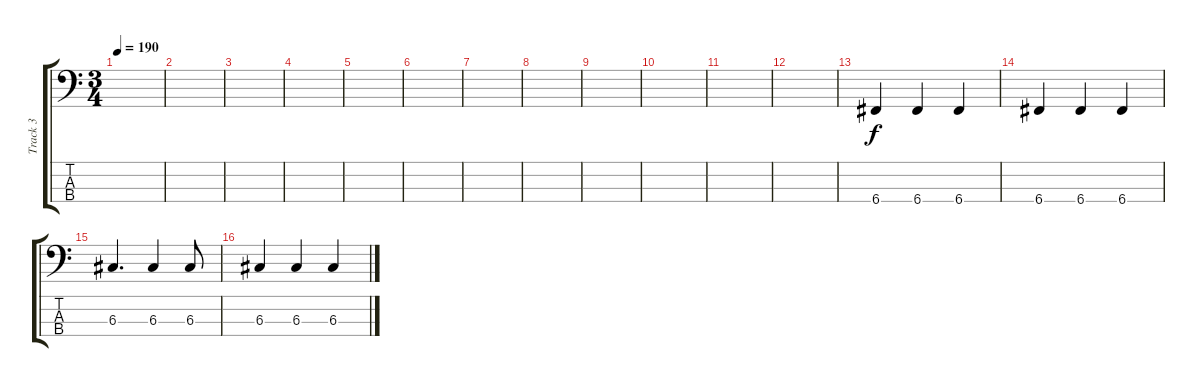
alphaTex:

\track ("Track 3" "Track 3") {instrument electricbassfinger}
\staff {score tabs}
\tuning (F2 C2 G1 C1) {hide}
\ts (3 4)
\tempo 190
\clef f4
\ks c
|
|
|
|
|
|
|
|
|
|
|
|
6.4.4 6.4.4 6.4.4 |
6.4.4 6.4.4 6.4.4 |
6.3.4{d} 6.3.4 6.3.8 |
6.3.4 6.3.4 6.3.4
